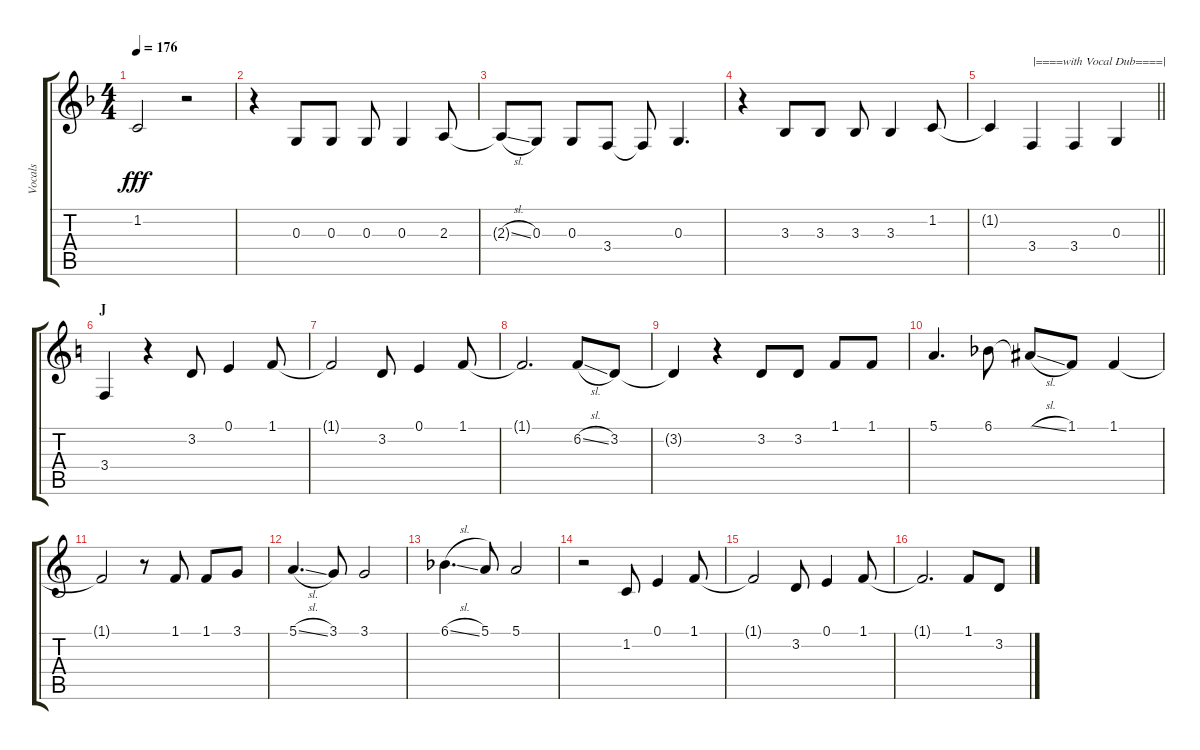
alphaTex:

\track ("Vocals" "Vocals") {instrument voiceoohs}
\staff {score tabs}
\tuning (E4 B3 G3 D3 A2 E2) {hide}
\ts (4 4)
\tempo 176
\clef g2
\ks f
1.2{t}.2{dy fff} r.2 |
r.4 0.3.8 0.3.8 0.3.8 0.3.4 2.3.8 |
2.3{sl t}.8 0.3.8 0.3.8 3.4.8 3.4{t}.8 0.3.4{d} |
r.4 3.3.8 3.3.8 3.3.8 3.3.4 1.2.8 |
\barLineRight lightlight
1.2{t}.4 3.4.4{txt "|====with Vocal Dub====|"} 3.4.4 0.3.4 |
\section ("" "J")
\ks c
3.4.4 r.4 3.2.8 0.1.4 1.1.8 |
1.1{t}.2 3.2.8 0.1.4 1.1.8 |
1.1{t}.2{d} 6.2{sl}.8 3.2.8 |
3.2{t}.4 r.4 3.2.8 3.2.8 1.1.8 1.1.8 |
5.1.4{d} 6.1{acc b}.8 6.1{sl t}.8 1.1.8 1.1.4 |
1.1{t}.2 r.8 1.1.8 1.1.8 3.1.8 |
5.1{sl}.4{d} 3.1.8 3.1.2 |
6.1{sl acc b}.4{d} 5.1.8 5.1.2 |
r.2 1.2.8 0.1.4 1.1.8 |
1.1{t}.2 3.2.8 0.1.4 1.1.8 |
1.1{t}.2{d} 1.1.8 3.2.8
